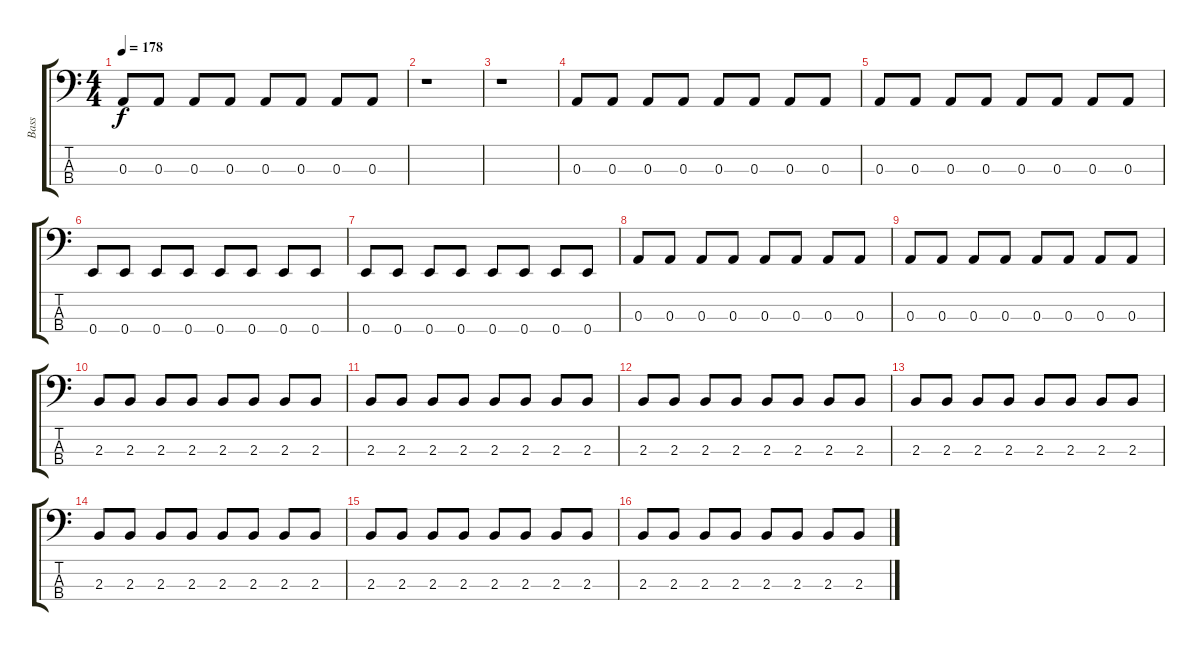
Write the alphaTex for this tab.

\track ("Bass" "Bass") {instrument electricbassfinger}
\staff {score tabs}
\tuning (G2 D2 A1 E1) {hide}
\ts (4 4)
\tempo 178
\clef f4
\ks c
0.3.8{dy f} 0.3.8 0.3.8 0.3.8 0.3.8 0.3.8 0.3.8 0.3.8 |
r.1 |
r.1 |
0.3.8 0.3.8 0.3.8 0.3.8 0.3.8 0.3.8 0.3.8 0.3.8 |
0.3.8 0.3.8 0.3.8 0.3.8 0.3.8 0.3.8 0.3.8 0.3.8 |
0.4.8 0.4.8 0.4.8 0.4.8 0.4.8 0.4.8 0.4.8 0.4.8 |
0.4.8 0.4.8 0.4.8 0.4.8 0.4.8 0.4.8 0.4.8 0.4.8 |
0.3.8 0.3.8 0.3.8 0.3.8 0.3.8 0.3.8 0.3.8 0.3.8 |
0.3.8 0.3.8 0.3.8 0.3.8 0.3.8 0.3.8 0.3.8 0.3.8 |
2.3.8 2.3.8 2.3.8 2.3.8 2.3.8 2.3.8 2.3.8 2.3.8 |
2.3.8 2.3.8 2.3.8 2.3.8 2.3.8 2.3.8 2.3.8 2.3.8 |
2.3.8 2.3.8 2.3.8 2.3.8 2.3.8 2.3.8 2.3.8 2.3.8 |
2.3.8 2.3.8 2.3.8 2.3.8 2.3.8 2.3.8 2.3.8 2.3.8 |
2.3.8 2.3.8 2.3.8 2.3.8 2.3.8 2.3.8 2.3.8 2.3.8 |
2.3.8 2.3.8 2.3.8 2.3.8 2.3.8 2.3.8 2.3.8 2.3.8 |
2.3.8 2.3.8 2.3.8 2.3.8 2.3.8 2.3.8 2.3.8 2.3.8
